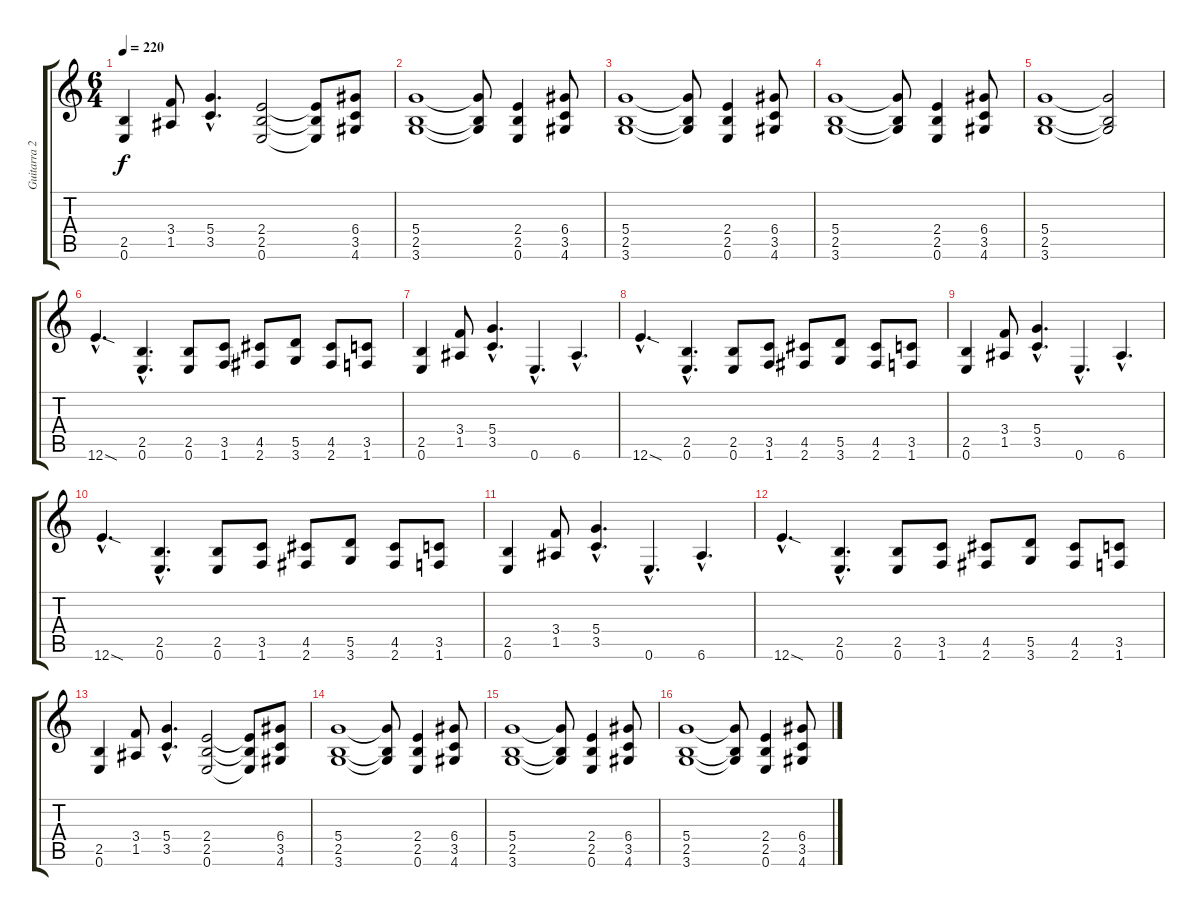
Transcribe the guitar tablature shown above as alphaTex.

\track ("Guitarra 2" "Guitarra 2") {instrument distortionguitar}
\staff {score tabs}
\tuning (E4 B3 G3 D3 A2 E2) {hide}
\ts (6 4)
\tempo 220
\clef g2
\ks c
(2.5 0.6).4{dy f} (3.4 1.5).8 (5.4{hac} 3.5{hac}).4{d} (2.4 2.5 0.6).2 (2.4{t} 2.5{t} 0.6{t}).8 (6.4 3.5 4.6).8 |
(5.4 2.5 3.6).1 (5.4{t} 2.5{t} 3.6{t}).8 (2.4 2.5 0.6).4 (6.4 3.5 4.6).8 |
(5.4 2.5 3.6).1 (5.4{t} 2.5{t} 3.6{t}).8 (2.4 2.5 0.6).4 (6.4 3.5 4.6).8 |
(5.4 2.5 3.6).1 (5.4{t} 2.5{t} 3.6{t}).8 (2.4 2.5 0.6).4 (6.4 3.5 4.6).8 |
(5.4 2.5 3.6).1 (5.4{t} 2.5{t} 3.6{t}).2 |
12.6{sod hac}.4{d} (2.5{hac} 0.6{hac}).4{d} (2.5 0.6).8 (3.5 1.6).8 (4.5 2.6).8 (5.5 3.6).8 (4.5 2.6).8 (3.5 1.6).8 |
(2.5 0.6).4 (3.4 1.5).8 (5.4{hac} 3.5{hac}).4{d} 0.6{hac}.4{d} 6.6{hac}.4{d} |
12.6{sod hac}.4{d} (2.5{hac} 0.6{hac}).4{d} (2.5 0.6).8 (3.5 1.6).8 (4.5 2.6).8 (5.5 3.6).8 (4.5 2.6).8 (3.5 1.6).8 |
(2.5 0.6).4 (3.4 1.5).8 (5.4{hac} 3.5{hac}).4{d} 0.6{hac}.4{d} 6.6{hac}.4{d} |
12.6{sod hac}.4{d} (2.5{hac} 0.6{hac}).4{d} (2.5 0.6).8 (3.5 1.6).8 (4.5 2.6).8 (5.5 3.6).8 (4.5 2.6).8 (3.5 1.6).8 |
(2.5 0.6).4 (3.4 1.5).8 (5.4{hac} 3.5{hac}).4{d} 0.6{hac}.4{d} 6.6{hac}.4{d} |
12.6{sod hac}.4{d} (2.5{hac} 0.6{hac}).4{d} (2.5 0.6).8 (3.5 1.6).8 (4.5 2.6).8 (5.5 3.6).8 (4.5 2.6).8 (3.5 1.6).8 |
(2.5 0.6).4 (3.4 1.5).8 (5.4{hac} 3.5{hac}).4{d} (2.4 2.5 0.6).2 (2.4{t} 2.5{t} 0.6{t}).8 (6.4 3.5 4.6).8 |
(5.4 2.5 3.6).1 (5.4{t} 2.5{t} 3.6{t}).8 (2.4 2.5 0.6).4 (6.4 3.5 4.6).8 |
(5.4 2.5 3.6).1 (5.4{t} 2.5{t} 3.6{t}).8 (2.4 2.5 0.6).4 (6.4 3.5 4.6).8 |
(5.4 2.5 3.6).1 (5.4{t} 2.5{t} 3.6{t}).8 (2.4 2.5 0.6).4 (6.4 3.5 4.6).8
